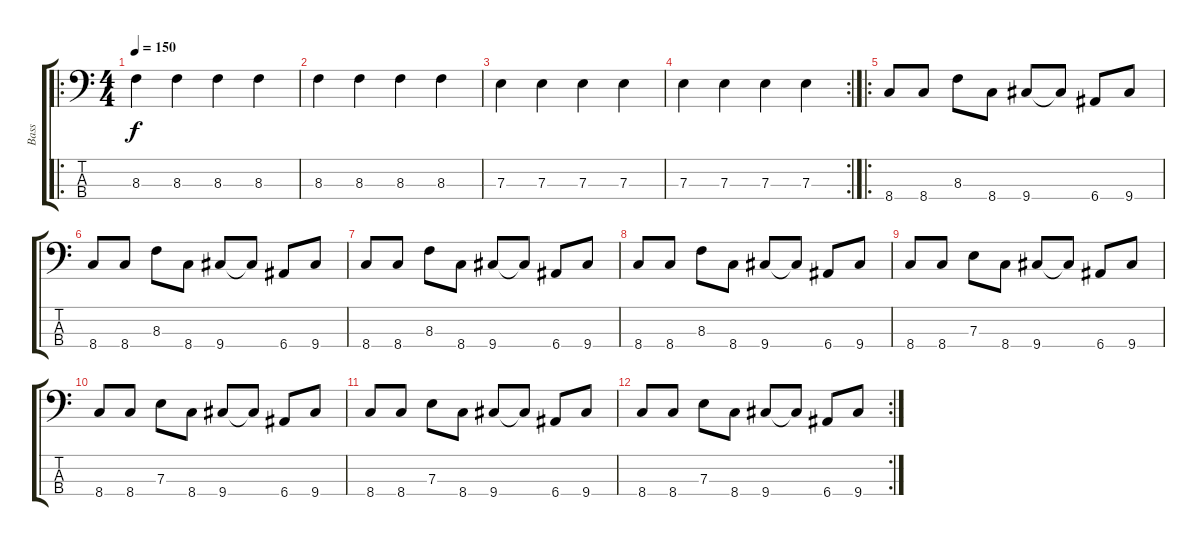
\track ("Bass" "Bass") {instrument electricbasspick}
\staff {score tabs}
\tuning (G2 D2 A1 E1) {hide}
\ro
\ts (4 4)
\tempo 150
\clef f4
\ks c
8.3.4{dy f} 8.3.4 8.3.4 8.3.4 |
8.3.4 8.3.4 8.3.4 8.3.4 |
7.3.4 7.3.4 7.3.4 7.3.4 |
\rc 2
7.3.4 7.3.4 7.3.4 7.3.4 |
\ro
8.4.8 8.4.8 8.3.8 8.4.8 9.4.8 9.4{t}.8 6.4.8 9.4.8 |
8.4.8 8.4.8 8.3.8 8.4.8 9.4.8 9.4{t}.8 6.4.8 9.4.8 |
8.4.8 8.4.8 8.3.8 8.4.8 9.4.8 9.4{t}.8 6.4.8 9.4.8 |
8.4.8 8.4.8 8.3.8 8.4.8 9.4.8 9.4{t}.8 6.4.8 9.4.8 |
8.4.8 8.4.8 7.3.8 8.4.8 9.4.8 9.4{t}.8 6.4.8 9.4.8 |
8.4.8 8.4.8 7.3.8 8.4.8 9.4.8 9.4{t}.8 6.4.8 9.4.8 |
8.4.8 8.4.8 7.3.8 8.4.8 9.4.8 9.4{t}.8 6.4.8 9.4.8 |
\rc 2
8.4.8 8.4.8 7.3.8 8.4.8 9.4.8 9.4{t}.8 6.4.8 9.4.8
